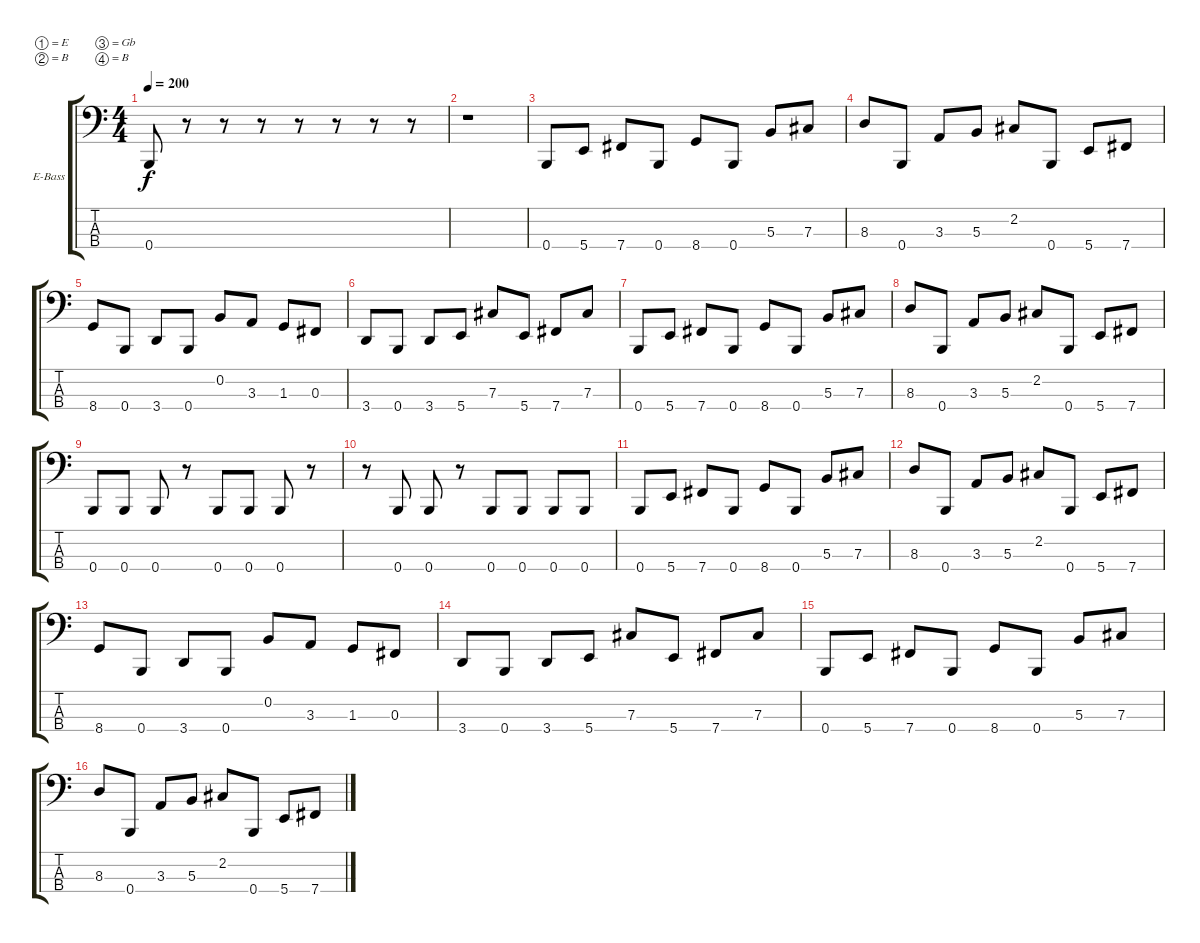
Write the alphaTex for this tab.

\bracketExtendMode groupsimilarinstruments
\firstSystemTrackNameOrientation horizontal
\otherSystemsTrackNameOrientation horizontal
\track ("Bass" "E-Bass") {instrument electricbasspick}
\staff {score tabs}
\tuning (E2 B1 Gb1 B0)
\ts (4 4)
\tempo 200
\clef f4
\ks c
0.4.8{dy f} r.8 r.8 r.8 r.8 r.8 r.8 r.8 |
r.1 |
0.4.8 5.4.8 7.4.8 0.4.8 8.4.8 0.4.8 5.3.8 7.3.8 |
8.3.8 0.4.8 3.3.8 5.3.8 2.2.8 0.4.8 5.4.8 7.4.8 |
8.4.8 0.4.8 3.4.8 0.4.8 0.2.8 3.3.8 1.3.8 0.3.8 |
3.4.8 0.4.8 3.4.8 5.4.8 7.3.8 5.4.8 7.4.8 7.3.8 |
0.4.8 5.4.8 7.4.8 0.4.8 8.4.8 0.4.8 5.3.8 7.3.8 |
8.3.8 0.4.8 3.3.8 5.3.8 2.2.8 0.4.8 5.4.8 7.4.8 |
0.4.8 0.4.8 0.4.8 r.8 0.4.8 0.4.8 0.4.8 r.8 |
r.8 0.4.8 0.4.8 r.8 0.4.8 0.4.8 0.4.8 0.4.8 |
0.4.8 5.4.8 7.4.8 0.4.8 8.4.8 0.4.8 5.3.8 7.3.8 |
8.3.8 0.4.8 3.3.8 5.3.8 2.2.8 0.4.8 5.4.8 7.4.8 |
8.4.8 0.4.8 3.4.8 0.4.8 0.2.8 3.3.8 1.3.8 0.3.8 |
3.4.8 0.4.8 3.4.8 5.4.8 7.3.8 5.4.8 7.4.8 7.3.8 |
0.4.8 5.4.8 7.4.8 0.4.8 8.4.8 0.4.8 5.3.8 7.3.8 |
8.3.8 0.4.8 3.3.8 5.3.8 2.2.8 0.4.8 5.4.8 7.4.8
